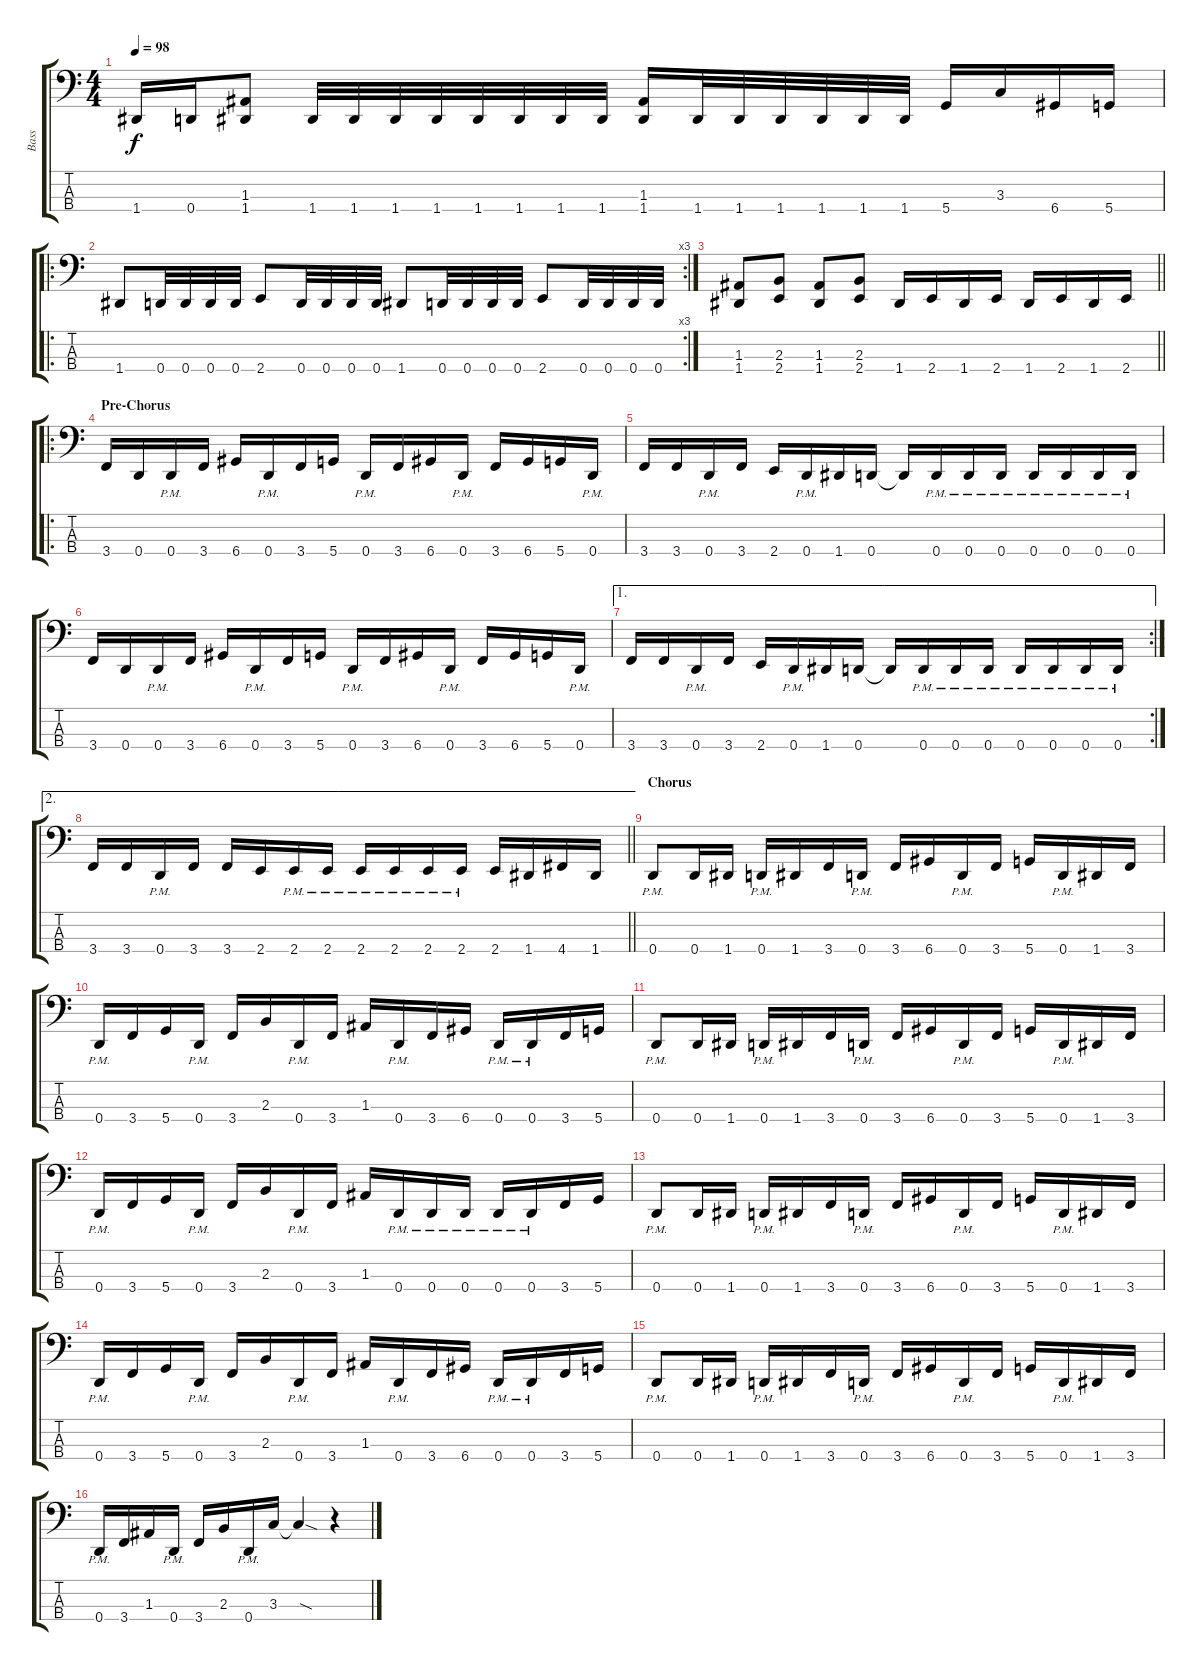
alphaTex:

\track ("Bass" "Bass") {instrument distortionguitar}
\staff {score tabs}
\tuning (G2 D2 A1 D1) {hide}
\ts (4 4)
\tempo 98
\clef f4
\ks c
1.4.16{dy f} 0.4.16 (1.3 1.4).8 1.4.32 1.4.32 1.4.32 1.4.32 1.4.32 1.4.32 1.4.32 1.4.32 (1.3 1.4).16 1.4.32 1.4.32 1.4.32 1.4.32 1.4.32 1.4.32 5.4.16 3.3.16 6.4.16 5.4.16 |
\ro
\rc 3
1.4.8 0.4.32 0.4.32 0.4.32 0.4.32 2.4.8 0.4.32 0.4.32 0.4.32 0.4.32 1.4.8 0.4.32 0.4.32 0.4.32 0.4.32 2.4.8 0.4.32 0.4.32 0.4.32 0.4.32 |
\barLineRight lightlight
(1.3 1.4).8 (2.3 2.4).8 (1.3 1.4).8 (2.3 2.4).8 1.4.16 2.4.16 1.4.16 2.4.16 1.4.16 2.4.16 1.4.16 2.4.16 |
\ro
\section ("" "Pre-Chorus")
3.4.16 0.4.16 0.4{pm}.16 3.4.16 6.4.16 0.4{pm}.16 3.4.16 5.4.16 0.4{pm}.16 3.4.16 6.4.16 0.4{pm}.16 3.4.16 6.4.16 5.4.16 0.4{pm}.16 |
3.4.16 3.4.16 0.4{pm}.16 3.4.16 2.4.16 0.4{pm}.16 1.4.16 0.4.16 0.4{t}.16 0.4{pm}.16 0.4{pm}.16 0.4{pm}.16 0.4{pm}.16 0.4{pm}.16 0.4{pm}.16 0.4{pm}.16 |
3.4.16 0.4.16 0.4{pm}.16 3.4.16 6.4.16 0.4{pm}.16 3.4.16 5.4.16 0.4{pm}.16 3.4.16 6.4.16 0.4{pm}.16 3.4.16 6.4.16 5.4.16 0.4{pm}.16 |
\ae 1
\rc 2
3.4.16 3.4.16 0.4{pm}.16 3.4.16 2.4.16 0.4{pm}.16 1.4.16 0.4.16 0.4{t}.16 0.4{pm}.16 0.4{pm}.16 0.4{pm}.16 0.4{pm}.16 0.4{pm}.16 0.4{pm}.16 0.4{pm}.16 |
\ae 2
\barLineRight lightlight
3.4.16 3.4.16 0.4{pm}.16 3.4.16 3.4.16 2.4.16 2.4{pm}.16 2.4{pm}.16 2.4{pm}.16 2.4{pm}.16 2.4{pm}.16 2.4{pm}.16 2.4.16 1.4.16 4.4.16 1.4.16 |
\section ("" "Chorus")
0.4{pm}.8 0.4.16 1.4.16 0.4{pm}.16 1.4.16 3.4.16 0.4{pm}.16 3.4.16 6.4.16 0.4{pm}.16 3.4.16 5.4.16 0.4{pm}.16 1.4.16 3.4.16 |
0.4{pm}.16 3.4.16 5.4.16 0.4{pm}.16 3.4.16 2.3.16 0.4{pm}.16 3.4.16 1.3.16 0.4{pm}.16 3.4.16 6.4.16 0.4{pm}.16 0.4{pm}.16 3.4.16 5.4.16 |
0.4{pm}.8 0.4.16 1.4.16 0.4{pm}.16 1.4.16 3.4.16 0.4{pm}.16 3.4.16 6.4.16 0.4{pm}.16 3.4.16 5.4.16 0.4{pm}.16 1.4.16 3.4.16 |
0.4{pm}.16 3.4.16 5.4.16 0.4{pm}.16 3.4.16 2.3.16 0.4{pm}.16 3.4.16 1.3.16 0.4{pm}.16 0.4{pm}.16 0.4{pm}.16 0.4{pm}.16 0.4{pm}.16 3.4.16 5.4.16 |
0.4{pm}.8 0.4.16 1.4.16 0.4{pm}.16 1.4.16 3.4.16 0.4{pm}.16 3.4.16 6.4.16 0.4{pm}.16 3.4.16 5.4.16 0.4{pm}.16 1.4.16 3.4.16 |
0.4{pm}.16 3.4.16 5.4.16 0.4{pm}.16 3.4.16 2.3.16 0.4{pm}.16 3.4.16 1.3.16 0.4{pm}.16 3.4.16 6.4.16 0.4{pm}.16 0.4{pm}.16 3.4.16 5.4.16 |
0.4{pm}.8 0.4.16 1.4.16 0.4{pm}.16 1.4.16 3.4.16 0.4{pm}.16 3.4.16 6.4.16 0.4{pm}.16 3.4.16 5.4.16 0.4{pm}.16 1.4.16 3.4.16 |
0.4{pm}.16 3.4.16 1.3.16 0.4{pm}.16 3.4.16 2.3.16 0.4{pm}.16 3.3.16 3.3{sod t}.4 r.4
